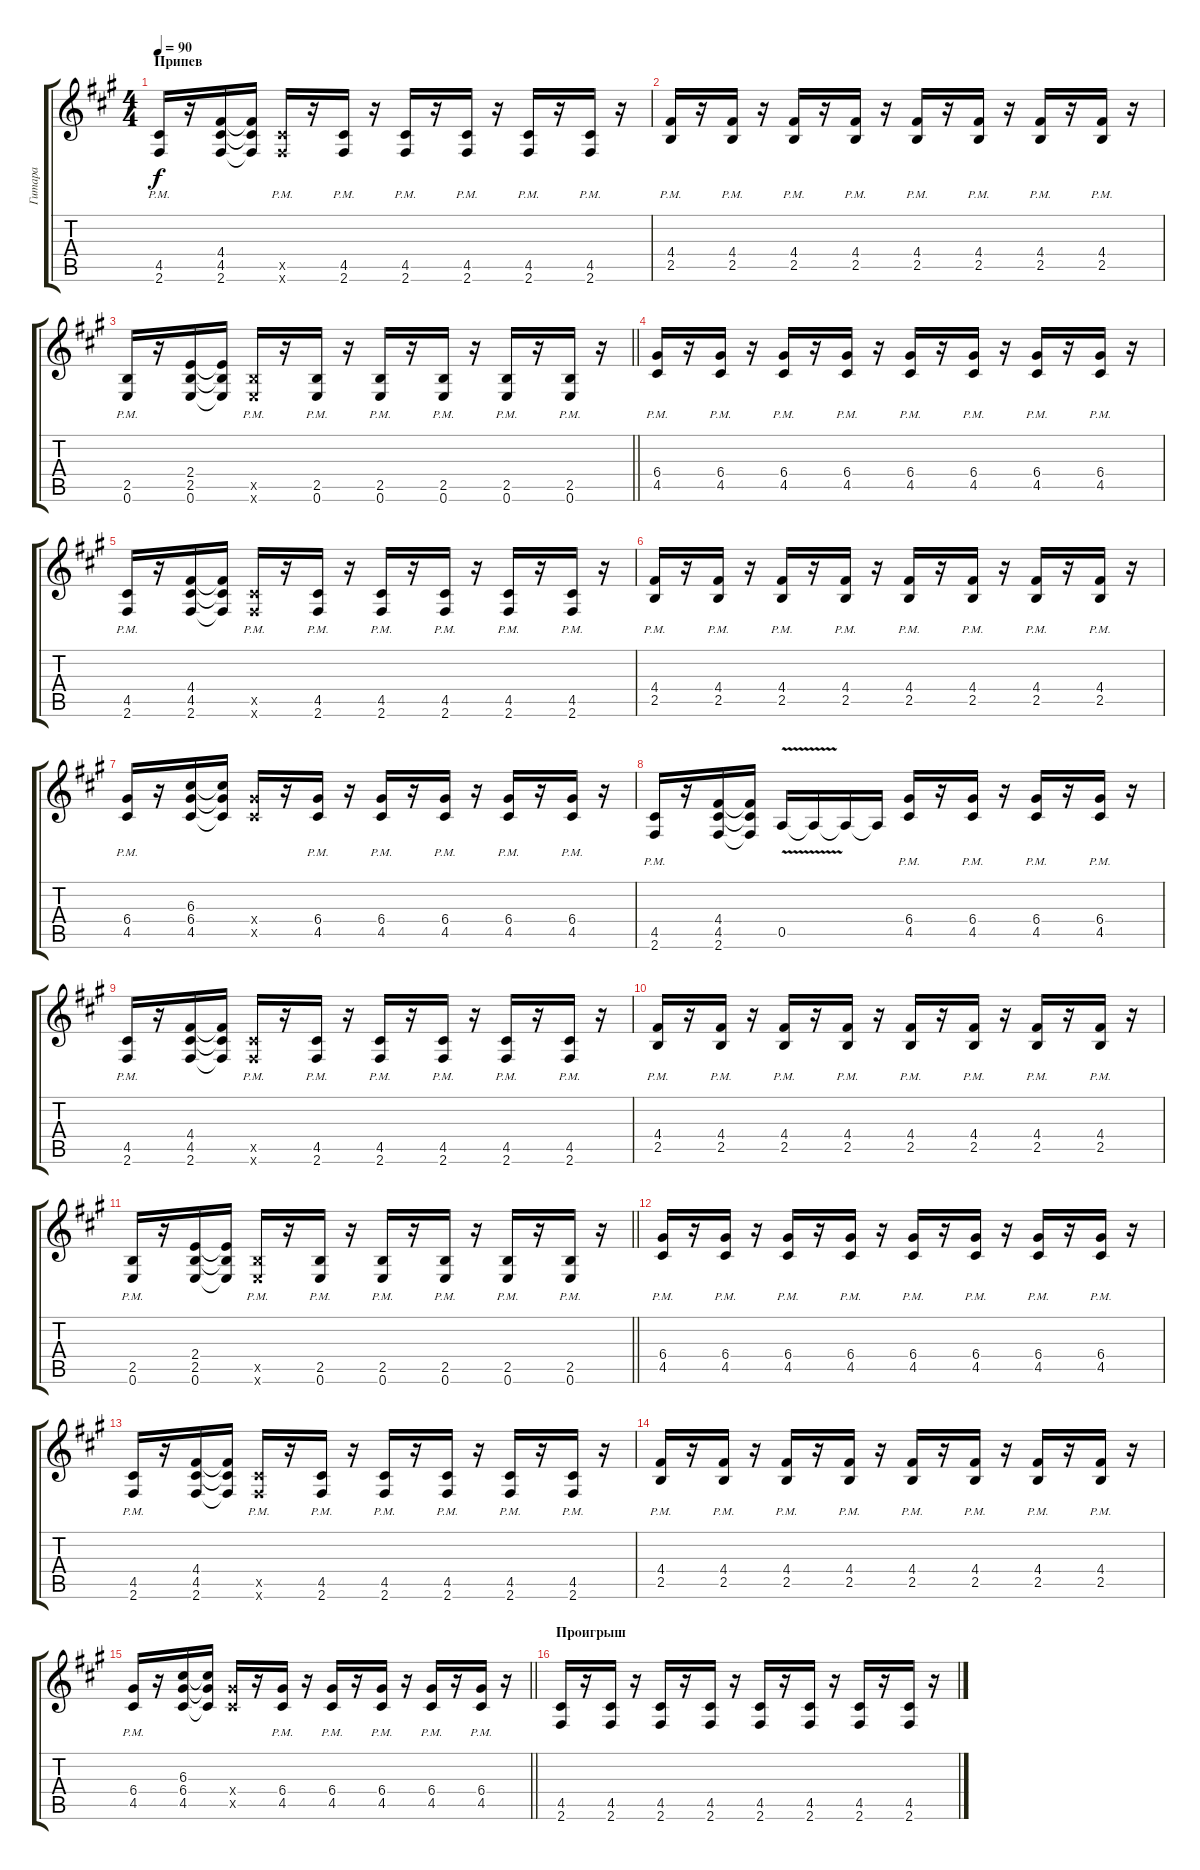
\track ("Гитара" "Гитара") {instrument distortionguitar}
\staff {score tabs}
\tuning (E4 B3 G3 D3 A2 E2) {hide}
\ts (4 4)
\section ("" "Припев")
\tempo 90
\clef g2
\ks f#minor
(4.5{pm} 2.6{pm}).16{dy f} r.16 (4.4 4.5 2.6).16 (4.4{t} 4.5{t} 2.6{t}).16 (4.5{pm x} 2.6{pm x}).16 r.16 (4.5{pm} 2.6{pm}).16 r.16 (4.5{pm} 2.6{pm}).16 r.16 (4.5{pm} 2.6{pm}).16 r.16 (4.5{pm} 2.6{pm}).16 r.16 (4.5{pm} 2.6{pm}).16 r.16 |
(4.4{pm} 2.5{pm}).16 r.16 (4.4{pm} 2.5{pm}).16 r.16 (4.4{pm} 2.5{pm}).16 r.16 (4.4{pm} 2.5{pm}).16 r.16 (4.4{pm} 2.5{pm}).16 r.16 (4.4{pm} 2.5{pm}).16 r.16 (4.4{pm} 2.5{pm}).16 r.16 (4.4{pm} 2.5{pm}).16 r.16 |
\barLineRight lightlight
(2.5{pm} 0.6{pm}).16 r.16 (2.4 2.5 0.6).16 (2.4{t} 2.5{t} 0.6{t}).16 (2.5{pm x} 0.6{pm x}).16 r.16 (2.5{pm} 0.6{pm}).16 r.16 (2.5{pm} 0.6{pm}).16 r.16 (2.5{pm} 0.6{pm}).16 r.16 (2.5{pm} 0.6{pm}).16 r.16 (2.5{pm} 0.6{pm}).16 r.16 |
(6.4{pm} 4.5{pm}).16 r.16 (6.4{pm} 4.5{pm}).16 r.16 (6.4{pm} 4.5{pm}).16 r.16 (6.4{pm} 4.5{pm}).16 r.16 (6.4{pm} 4.5{pm}).16 r.16 (6.4{pm} 4.5{pm}).16 r.16 (6.4{pm} 4.5{pm}).16 r.16 (6.4{pm} 4.5{pm}).16 r.16 |
(4.5{pm} 2.6{pm}).16 r.16 (4.4 4.5 2.6).16 (4.4{t} 4.5{t} 2.6{t}).16 (4.5{pm x} 2.6{pm x}).16 r.16 (4.5{pm} 2.6{pm}).16 r.16 (4.5{pm} 2.6{pm}).16 r.16 (4.5{pm} 2.6{pm}).16 r.16 (4.5{pm} 2.6{pm}).16 r.16 (4.5{pm} 2.6{pm}).16 r.16 |
(4.4{pm} 2.5{pm}).16 r.16 (4.4{pm} 2.5{pm}).16 r.16 (4.4{pm} 2.5{pm}).16 r.16 (4.4{pm} 2.5{pm}).16 r.16 (4.4{pm} 2.5{pm}).16 r.16 (4.4{pm} 2.5{pm}).16 r.16 (4.4{pm} 2.5{pm}).16 r.16 (4.4{pm} 2.5{pm}).16 r.16 |
(6.4{pm} 4.5{pm}).16 r.16 (6.3 6.4 4.5).16 (6.3{t} 6.4{t} 4.5{t}).16 (6.4{x} 4.5{x}).16 r.16 (6.4{pm} 4.5{pm}).16 r.16 (6.4{pm} 4.5{pm}).16 r.16 (6.4{pm} 4.5{pm}).16 r.16 (6.4{pm} 4.5{pm}).16 r.16 (6.4{pm} 4.5{pm}).16 r.16 |
(4.5{pm} 2.6{pm}).16 r.16 (4.4 4.5 2.6).16 (4.4{t} 4.5{t} 2.6{t}).16 0.5{v}.16 0.5{t}.16 0.5{t}.16 0.5{t}.16 (6.4{pm} 4.5{pm}).16 r.16 (6.4{pm} 4.5{pm}).16 r.16 (6.4{pm} 4.5{pm}).16 r.16 (6.4{pm} 4.5{pm}).16 r.16 |
(4.5{pm} 2.6{pm}).16 r.16 (4.4 4.5 2.6).16 (4.4{t} 4.5{t} 2.6{t}).16 (4.5{pm x} 2.6{pm x}).16 r.16 (4.5{pm} 2.6{pm}).16 r.16 (4.5{pm} 2.6{pm}).16 r.16 (4.5{pm} 2.6{pm}).16 r.16 (4.5{pm} 2.6{pm}).16 r.16 (4.5{pm} 2.6{pm}).16 r.16 |
(4.4{pm} 2.5{pm}).16 r.16 (4.4{pm} 2.5{pm}).16 r.16 (4.4{pm} 2.5{pm}).16 r.16 (4.4{pm} 2.5{pm}).16 r.16 (4.4{pm} 2.5{pm}).16 r.16 (4.4{pm} 2.5{pm}).16 r.16 (4.4{pm} 2.5{pm}).16 r.16 (4.4{pm} 2.5{pm}).16 r.16 |
\barLineRight lightlight
(2.5{pm} 0.6{pm}).16 r.16 (2.4 2.5 0.6).16 (2.4{t} 2.5{t} 0.6{t}).16 (2.5{pm x} 0.6{pm x}).16 r.16 (2.5{pm} 0.6{pm}).16 r.16 (2.5{pm} 0.6{pm}).16 r.16 (2.5{pm} 0.6{pm}).16 r.16 (2.5{pm} 0.6{pm}).16 r.16 (2.5{pm} 0.6{pm}).16 r.16 |
(6.4{pm} 4.5{pm}).16 r.16 (6.4{pm} 4.5{pm}).16 r.16 (6.4{pm} 4.5{pm}).16 r.16 (6.4{pm} 4.5{pm}).16 r.16 (6.4{pm} 4.5{pm}).16 r.16 (6.4{pm} 4.5{pm}).16 r.16 (6.4{pm} 4.5{pm}).16 r.16 (6.4{pm} 4.5{pm}).16 r.16 |
(4.5{pm} 2.6{pm}).16 r.16 (4.4 4.5 2.6).16 (4.4{t} 4.5{t} 2.6{t}).16 (4.5{pm x} 2.6{pm x}).16 r.16 (4.5{pm} 2.6{pm}).16 r.16 (4.5{pm} 2.6{pm}).16 r.16 (4.5{pm} 2.6{pm}).16 r.16 (4.5{pm} 2.6{pm}).16 r.16 (4.5{pm} 2.6{pm}).16 r.16 |
(4.4{pm} 2.5{pm}).16 r.16 (4.4{pm} 2.5{pm}).16 r.16 (4.4{pm} 2.5{pm}).16 r.16 (4.4{pm} 2.5{pm}).16 r.16 (4.4{pm} 2.5{pm}).16 r.16 (4.4{pm} 2.5{pm}).16 r.16 (4.4{pm} 2.5{pm}).16 r.16 (4.4{pm} 2.5{pm}).16 r.16 |
\barLineRight lightlight
(6.4{pm} 4.5{pm}).16 r.16 (6.3 6.4 4.5).16 (6.3{t} 6.4{t} 4.5{t}).16 (6.4{x} 4.5{x}).16 r.16 (6.4{pm} 4.5{pm}).16 r.16 (6.4{pm} 4.5{pm}).16 r.16 (6.4{pm} 4.5{pm}).16 r.16 (6.4{pm} 4.5{pm}).16 r.16 (6.4{pm} 4.5{pm}).16 r.16 |
\section ("" "Проигрыш")
(4.5 2.6).16 r.16 (4.5 2.6).16 r.16 (4.5 2.6).16 r.16 (4.5 2.6).16 r.16 (4.5 2.6).16 r.16 (4.5 2.6).16 r.16 (4.5 2.6).16 r.16 (4.5 2.6).16 r.16
